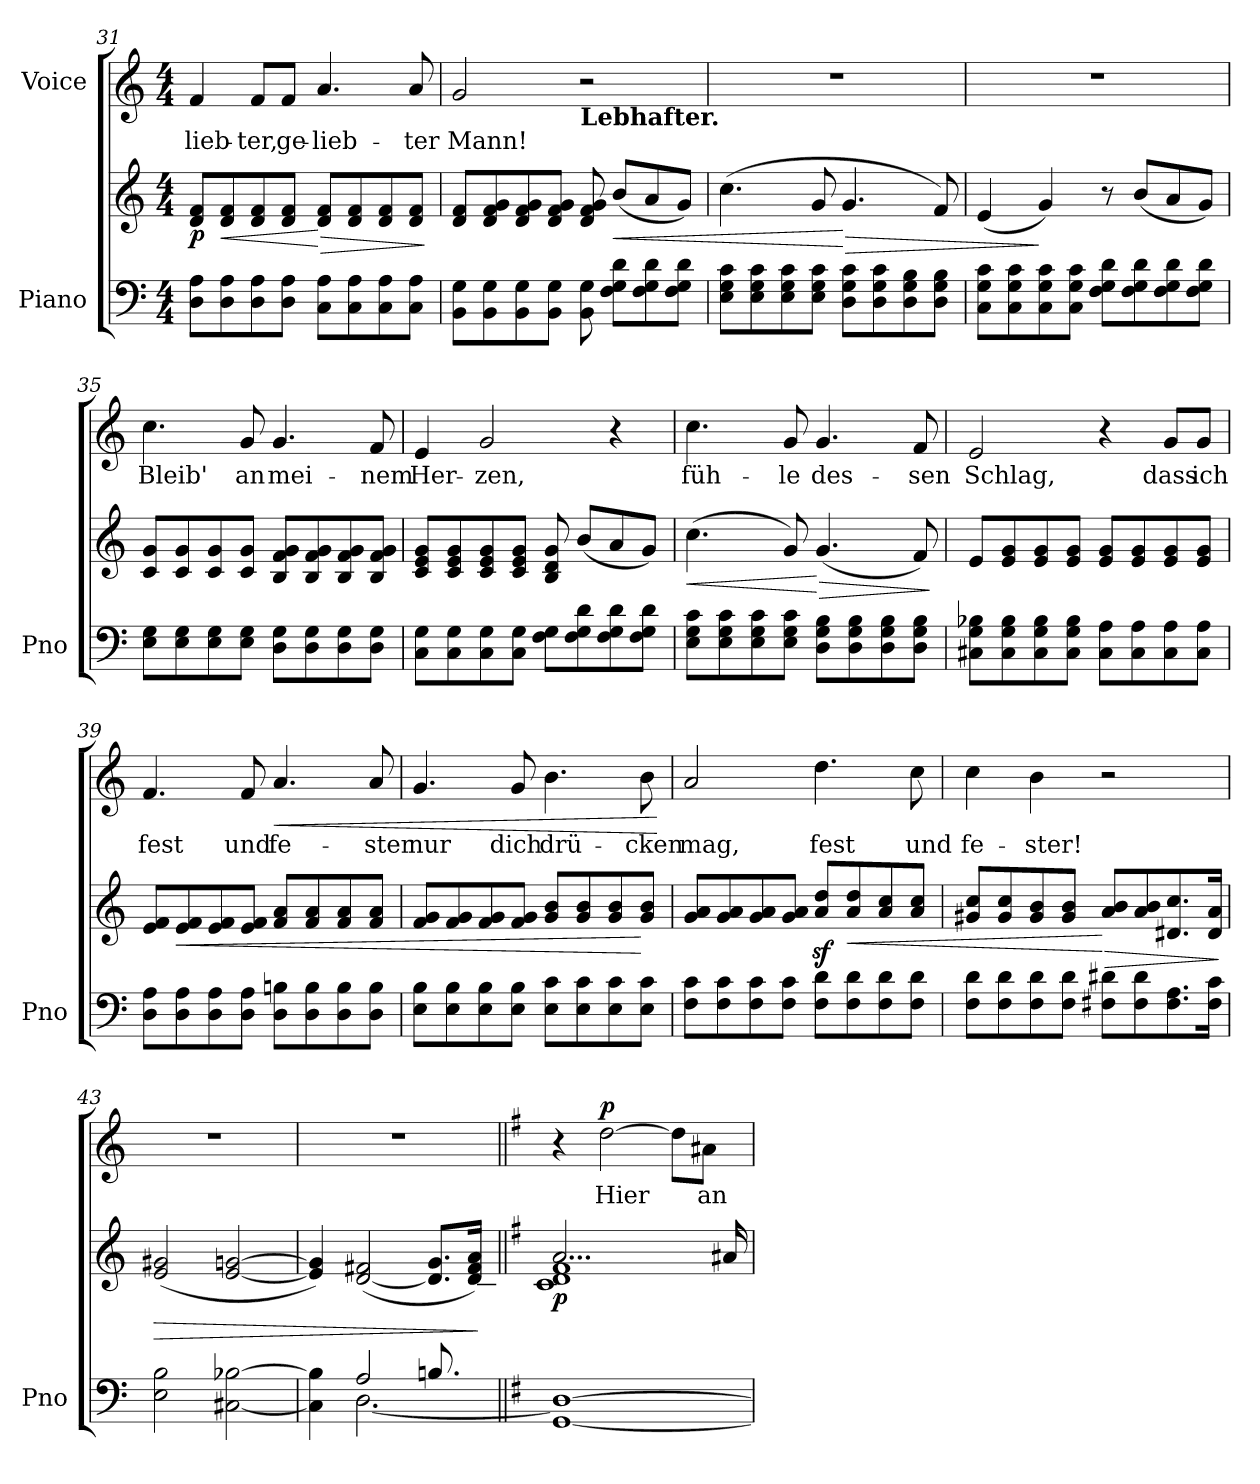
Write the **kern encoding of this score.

**kern	**kern	**dynam	**kern	**text	**dynam
*part2	*part2	*part2	*part1	*part1	*part1
*staff3	*staff2	*staff2/3	*staff1	*staff1	*staff1
*I"Piano	*	*	*I"Voice	*	*
*I'Pno	*	*	*	*	*
*clefF4	*clefG2	*	*clefG2	*	*
*k[]	*k[]	*	*k[]	*	*
*M4/4	*M4/4	*	*M4/4	*	*
=31	=31	=31	=31	=31	=31
!	!	!LO:DY:b	!	!LO:LY:b	!
8D\ 8A\L	8d/ 8f/L	p	4f/	-lieb-	.
!	!	!LO:HP:b	!	!	!
8D\ 8A\	8d/ 8f/	<	.	.	.
!	!	!	!	!LO:LY:b	!
8D\ 8A\	8d/ 8f/	.	8f/L	-ter,	.
!	!	!	!	!LO:LY:b	!
8D\ 8A\J	8d/ 8f/J	.	8f/J	ge-	.
!	!	!LO:HP:n=1:b	!	!LO:LY:b	!
8C\ 8A\L	8d/ 8f/L	[ >	4.a/	-lieb-	.
8C\ 8A\	8d/ 8f/	.	.	.	.
8C\ 8A\	8d/ 8f/	.	.	.	.
!	!	!	!	!LO:LY:b	!
8C\ 8A\J	8d/ 8f/J	.	8a/	-ter	.
.	.	]	.	.	.
=32	=32	=32	=32	=32	=32
!	!	!	!	!LO:LY:b	!
8BB\ 8G\L	8d/ 8f/L	.	2g/	Mann!	.
8BB\ 8G\	8d/ 8f/ 8g/	.	.	.	.
8BB\ 8G\	8d/ 8f/ 8g/	.	.	.	.
8BB\ 8G\J	8d/ 8f/ 8g/J	.	.	.	.
!	!	!	!LO:TX:b:B:t=Lebhafter.	!	!
8BB\ 8G\	8d/ 8f/ 8g/	.	2r	.	.
!	!	!LO:HP:b	!	!	!
8F\ 8G\ 8d\L	(<8b/L	<	.	.	.
8F\ 8G\ 8d\	8a/	.	.	.	.
8F\ 8G\ 8d\J	8g/J)	.	.	.	.
=33	=33	=33	=33	=33	=33
8E\ 8G\ 8c\L	(>4.cc\	.	1r	.	.
8E\ 8G\ 8c\	.	.	.	.	.
8E\ 8G\ 8c\	.	.	.	.	.
8E\ 8G\ 8c\J	8g/	.	.	.	.
!	!	!LO:HP:n=1:b	!	!	!
8D\ 8G\ 8c\L	4.g/	[ >	.	.	.
8D\ 8G\ 8c\	.	.	.	.	.
8D\ 8G\ 8B\	.	.	.	.	.
8D\ 8G\ 8B\J	8f/)	.	.	.	.
!!LO:LB:g=z
=34	=34	=34	=34	=34	=34
8C\ 8G\ 8c\L	(<4e/	.	1r	.	.
8C\ 8G\ 8c\	.	.	.	.	.
8C\ 8G\ 8c\	4g/)	]	.	.	.
8C\ 8G\ 8c\J	.	.	.	.	.
8F\ 8G\ 8d\L	8r	.	.	.	.
8F\ 8G\ 8d\	(<8b/L	.	.	.	.
8F\ 8G\ 8d\	8a/	.	.	.	.
8F\ 8G\ 8d\J	8g/J)	.	.	.	.
!!LO:LB:g=z
=35	=35	=35	=35	=35	=35
!	!	!	!	!LO:LY:b	!
8E\ 8G\L	8c/ 8g/L	.	4.cc\	Bleib'	.
8E\ 8G\	8c/ 8g/	.	.	.	.
8E\ 8G\	8c/ 8g/	.	.	.	.
!	!	!	!	!LO:LY:b	!
8E\ 8G\J	8c/ 8g/J	.	8g/	an	.
!	!	!	!	!LO:LY:b	!
8D\ 8G\L	8B/ 8f/ 8g/L	.	4.g/	mei-	.
8D\ 8G\	8B/ 8f/ 8g/	.	.	.	.
8D\ 8G\	8B/ 8f/ 8g/	.	.	.	.
!	!	!	!	!LO:LY:b	!
8D\ 8G\J	8B/ 8f/ 8g/J	.	8f/	-nem	.
=36	=36	=36	=36	=36	=36
!	!	!	!	!LO:LY:b	!
8C\ 8G\L	8c/ 8e/ 8g/L	.	4e/	Her-	.
8C\ 8G\	8c/ 8e/ 8g/	.	.	.	.
!	!	!	!	!LO:LY:b	!
8C\ 8G\	8c/ 8e/ 8g/	.	2g/	-zen,	.
8C\ 8G\J	8c/ 8e/ 8g/J	.	.	.	.
8F\ 8G\L	8B/ 8d/ 8g/	.	.	.	.
8F\ 8G\ 8d\	(<8b/L	.	.	.	.
8F\ 8G\ 8d\	8a/	.	4r	.	.
8F\ 8G\ 8d\J	8g/J)	.	.	.	.
=37	=37	=37	=37	=37	=37
!	!	!LO:HP:b	!	!LO:LY:b	!
8E\ 8G\ 8c\L	(>4.cc\	<	4.cc\	füh-	.
8E\ 8G\ 8c\	.	.	.	.	.
8E\ 8G\ 8c\	.	.	.	.	.
!	!	!	!	!LO:LY:b	!
8E\ 8G\ 8c\J	8g/)	.	8g/	-le	.
!	!	!LO:HP:n=1:b	!	!LO:LY:b	!
8D\ 8G\ 8B\L	(<4.g/	[ >	4.g/	des-	.
8D\ 8G\ 8B\	.	.	.	.	.
8D\ 8G\ 8B\	.	.	.	.	.
!	!	!	!	!LO:LY:b	!
8D\ 8G\ 8B\J	8f/)	.	8f/	-sen	.
.	.	]	.	.	.
=38	=38	=38	=38	=38	=38
!	!	!	!	!LO:LY:b	!
8C#X\ 8G\ 8B-X\L	8e/L	.	2e/	Schlag,	.
8C#\ 8G\ 8B-\	8e/ 8g/	.	.	.	.
8C#\ 8G\ 8B-\	8e/ 8g/	.	.	.	.
8C#\ 8G\ 8B-\J	8e/ 8g/J	.	.	.	.
8C#\ 8A\L	8e/ 8g/L	.	4r	.	.
8C#\ 8A\	8e/ 8g/	.	.	.	.
!	!	!	!	!LO:LY:b	!
8C#\ 8A\	8e/ 8g/	.	8g/L	dass	.
!	!	!	!	!LO:LY:b	!
8C#\ 8A\J	8e/ 8g/J	.	8g/J	ich	.
=39	=39	=39	=39	=39	=39
!	!	!	!	!LO:LY:b	!
8D\ 8A\L	8e/ 8f/L	.	4.f/	fest	.
!	!	!LO:HP:b	!	!	!
8D\ 8A\	8e/ 8f/	<	.	.	.
8D\ 8A\	8e/ 8f/	.	.	.	.
!	!	!	!	!LO:LY:b	!
8D\ 8A\J	8e/ 8f/J	.	8f/	und	.
!	!	!	!	!LO:LY:b	!LO:HP:b
8D\ 8Bn\L	8f/ 8a/L	.	4.a/	fe-	<
8D\ 8B\	8f/ 8a/	.	.	.	.
8D\ 8B\	8f/ 8a/	.	.	.	.
!	!	!	!	!LO:LY:b	!
8D\ 8B\J	8f/ 8a/J	.	8a/	-ster	.
!!LO:LB:g=z
=40	=40	=40	=40	=40	=40
!	!	!	!	!LO:LY:b	!
8E\ 8B\L	8f/ 8g/L	.	4.g/	nur	.
8E\ 8B\	8f/ 8g/	.	.	.	.
8E\ 8B\	8f/ 8g/	.	.	.	.
!	!	!	!	!LO:LY:b	!
8E\ 8B\J	8f/ 8g/J	.	8g/	dich	.
!	!	!	!	!LO:LY:b	!
8E\ 8c\L	8g/ 8b/L	.	4.b\	drü-	.
8E\ 8c\	8g/ 8b/	.	.	.	.
8E\ 8c\	8g/ 8b/	.	.	.	.
!	!	!	!	!LO:LY:b	!
8E\ 8c\J	8g/ 8b/J	[	8b\	-cken	.
.	.	.	.	.	[
!!LO:LB:g=z
=41	=41	=41	=41	=41	=41
!	!	!	!	!LO:LY:b	!
8F\ 8c\L	8g/ 8a/L	.	2a/	mag,	.
8F\ 8c\	8g/ 8a/	.	.	.	.
8F\ 8c\	8g/ 8a/	.	.	.	.
8F\ 8c\J	8g/ 8a/J	.	.	.	.
!	!	!	!	!LO:LY:b	!
8F\ 8d\L	8a/z< 8dd/z<L	.	4.dd\	fest	.
!	!	!LO:HP:b	!	!	!
8F\ 8d\	8a/ 8dd/	<	.	.	.
8F\ 8d\	8a/ 8cc/	.	.	.	.
!	!	!	!	!LO:LY:b	!
8F\ 8d\J	8a/ 8cc/J	.	8cc\	und	.
=42	=42	=42	=42	=42	=42
!	!	!	!	!LO:LY:b	!
8F\ 8d\L	8g#X/ 8cc/L	.	4cc\	fe-	.
8F\ 8d\	8g#/ 8cc/	.	.	.	.
!	!	!	!	!LO:LY:b	!
8F\ 8d\	8g#/ 8b/	.	4b\	-ster!	.
8F\ 8d\J	8g#/ 8b/J	.	.	.	.
!	!	!LO:HP:n=1:b	!	!	!
8F#X\ 8d#X\L	8a/ 8b/L	[ >	2r	.	.
8F#\ 8d#\	8a/ 8b/	.	.	.	.
8.F#\ 8.A\	8.d#X/ 8.cc/	.	.	.	.
16F#\ 16c\Jk	16d#/ 16a/Jk	.	.	.	.
.	.	]	.	.	.
=43	=43	=43	=43	=43	=43
!	!	!LO:HP:b	!	!	!
2E\ 2B\	(>2e/ 2g#X/	>	1r	.	.
[2C#X\ [2B-X\	[2e/ [2gn/	.	.	.	.
=44	=44	=44	=44	=44	=44
*^	*^	*	*	*	*
4C#\] 4B-\]	4ryy	4e/] 4g/])	2...ryy	.	1r	.	.
2A/	[2.D\	(>[2d/ 2f#X/	.	.	.	.	.
8.Bn/L	.	8.d/] 8.g/L	.	.	.	.	.
16ryy	.	16d/ 16f#/ 16a/Jk)	16c\Jk	.	.	.	.
*v	*v	*	*	*	*	*	*
*	*v	*v	*	*	*	*
.	.	]	.	.	.
=45||	=45||	=45||	=45||	=45||	=45||
*k[f#]	*k[f#]	*	*k[f#]	*	*
!	!LO:N:vis=1	!LO:DY:b	!	!	!
*	*^	*	*	*	*
[1GG 1D_	2...a/	1c 1d 1f#	p	4r	.	.
!	!	!	!	!	!LO:LY:b	!LO:DY:a
.	.	.	.	[2dd\	Hier	p
.	.	.	.	8dd\L]	.	.
!	!	!	!	!	!LO:LY:b	!
.	.	.	.	8a#X\J	an	.
.	16a#X/	.	.	.	.	.
*	*v	*v	*	*	*	*
=	=	=	=	=	=
*-	*-	*-	*-	*-	*-
